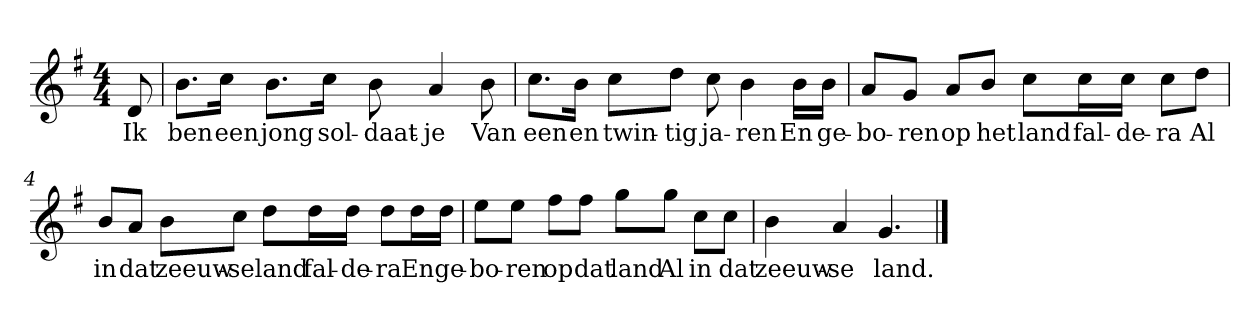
**kern	**text
*part1	*part1
*staff1	*staff1
*clefG2	*
*k[f#]	*
*G:	*
*M4/4	*
*MM120	*
=	=
8d	Ik
=1	=1
8.b\L	ben
16cc\Jk	een
8.b\L	jong
16cc\Jk	sol-
8b	-daat-
4a	-je
8b	Van
=2	=2
8.cc\L	een
16b\Jk	en
8cc\L	twin-
8dd\J	-tig
8cc	ja-
4b	-ren
16b\LL	En
16b\JJ	ge-
=3	=3
8a/L	-bo-
8g/J	-ren
8a/L	op
8b/J	het
8cc\L	land
16cc\L	fal-
16cc\JJ	-de-
8cc\L	-ra
8dd\J	Al
=4	=4
8b/L	in
8a/J	dat
8b\L	zeeuw-
8cc\J	-se
8dd\L	land
16dd\L	fal-
16dd\JJ	-de-
8dd\L	-ra
16dd\L	En
16dd\JJ	ge-
=5	=5
8ee\L	-bo-
8ee\J	-ren
8ff#\L	op
8ff#\J	dat
8gg\L	land
8gg\J	Al
8cc\L	in
8cc\J	dat
=6	=6
4b	zeeuw-
4a	-se
4.g	land.
==	==
*-	*-
